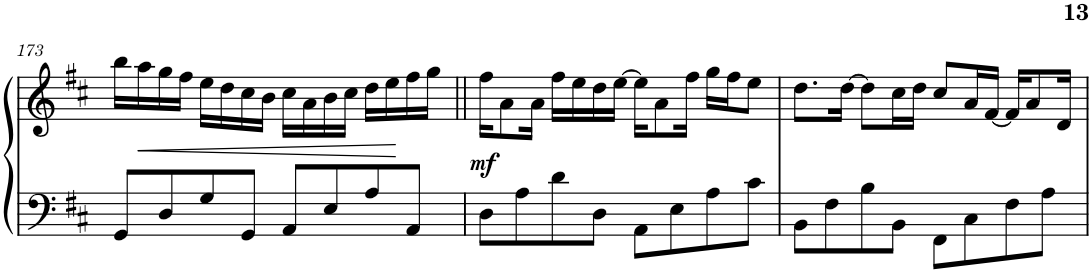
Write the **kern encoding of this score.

**kern	**kern	**dynam
*part1	*part1	*part1
*staff2	*staff1	*staff1/2
*I"Piano	*	*
*I'Pno	*	*
!!LO:PB:g=z
*clefF4	*clefG2	*
*k[f#c#]	*k[f#c#]	*
*M4/4	*M4/4	*
=173	=173	=173
8GG/L	16bb\LL	.
!	!	!LO:HP:b
.	16aa\	<
8D/	16gg\	.
.	16ff#\JJ	.
8G/	16ee\LL	.
.	16dd\	.
8GG/J	16cc#\	.
.	16b\JJ	.
8AA/L	16cc#\LL	.
.	16a\	.
8E/	16b\	.
.	16cc#\JJ	.
8A/	16dd\LL	.
.	16ee\	.
8AA/J	16ff#\	[
.	16gg\JJ	.
=174||	=174||	=174||
!	!	!LO:DY:b
8D\L	16ff#\KL	mf
.	8a\	.
8A\	.	.
.	16a\Jk	.
8d\	16ff#\LL	.
.	16ee\	.
8D\J	16dd\	.
.	[>16ee\JJ	.
8AA\L	16ee\KL]	.
.	8a\	.
8E\	.	.
.	16ff#\Jk	.
8A\	16gg\LL	.
.	16ff#\J	.
8c#\J	8ee\J	.
=175	=175	=175
8BB\L	8.dd\L	.
8F#\	.	.
.	[>16dd\Jk	.
8B\	8dd\L]	.
8BB\J	16cc#\L	.
.	16dd\JJ	.
8FF#\L	8cc#/L	.
8C#\	16a/L	.
.	[<16f#/JJ	.
8F#\	16f#/KL]	.
.	8a/	.
8A\J	.	.
.	16d/Jk	.
=	=	=
*-	*-	*-
